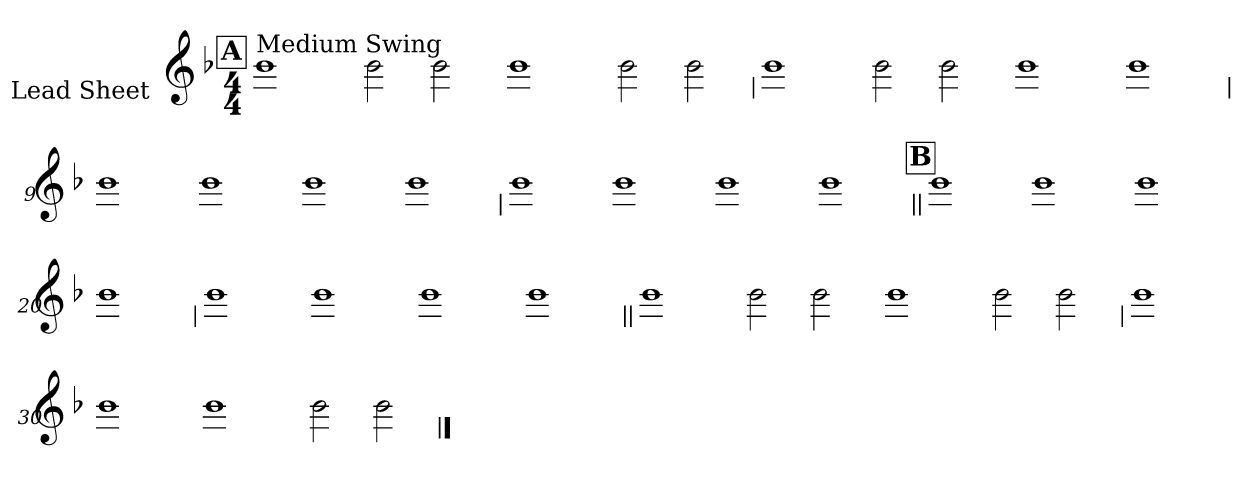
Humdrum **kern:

**kern
*part1
*staff1
*I"Lead Sheet
*stria0
*clefG2
*k[b-]
*F:
*M4/4
!!LO:REH:place=s1:a:t=A
=1||
!LO:TX:a:t=Medium Swing
1b-
=2-
2b-
2b-
=3-
1b-
=4-
2b-
2b-
!!LO:LB:g=z
=5
1b-
=6-
2b-
2b-
=7-
1b-
=8-
1b-
!!LO:LB:g=z
=9
1b-
=10-
1b-
=11-
1b-
=12-
1b-
!!LO:LB:g=z
=13
1b-
=14-
1b-
=15-
1b-
=16-
1b-
!!LO:LB:g=z
!!LO:REH:place=s1:a:t=B
=17||
1b-
=18-
1b-
=19-
1b-
=20-
1b-
!!LO:LB:g=z
=21
1b-
=22-
1b-
=23-
1b-
=24-
1b-
!!LO:LB:g=z
=25||
1b-
=26-
2b-
2b-
=27-
1b-
=28-
2b-
2b-
!!LO:LB:g=z
=29
1b-
=30-
1b-
=31-
1b-
=32-
2b-
2b-
==
*-
